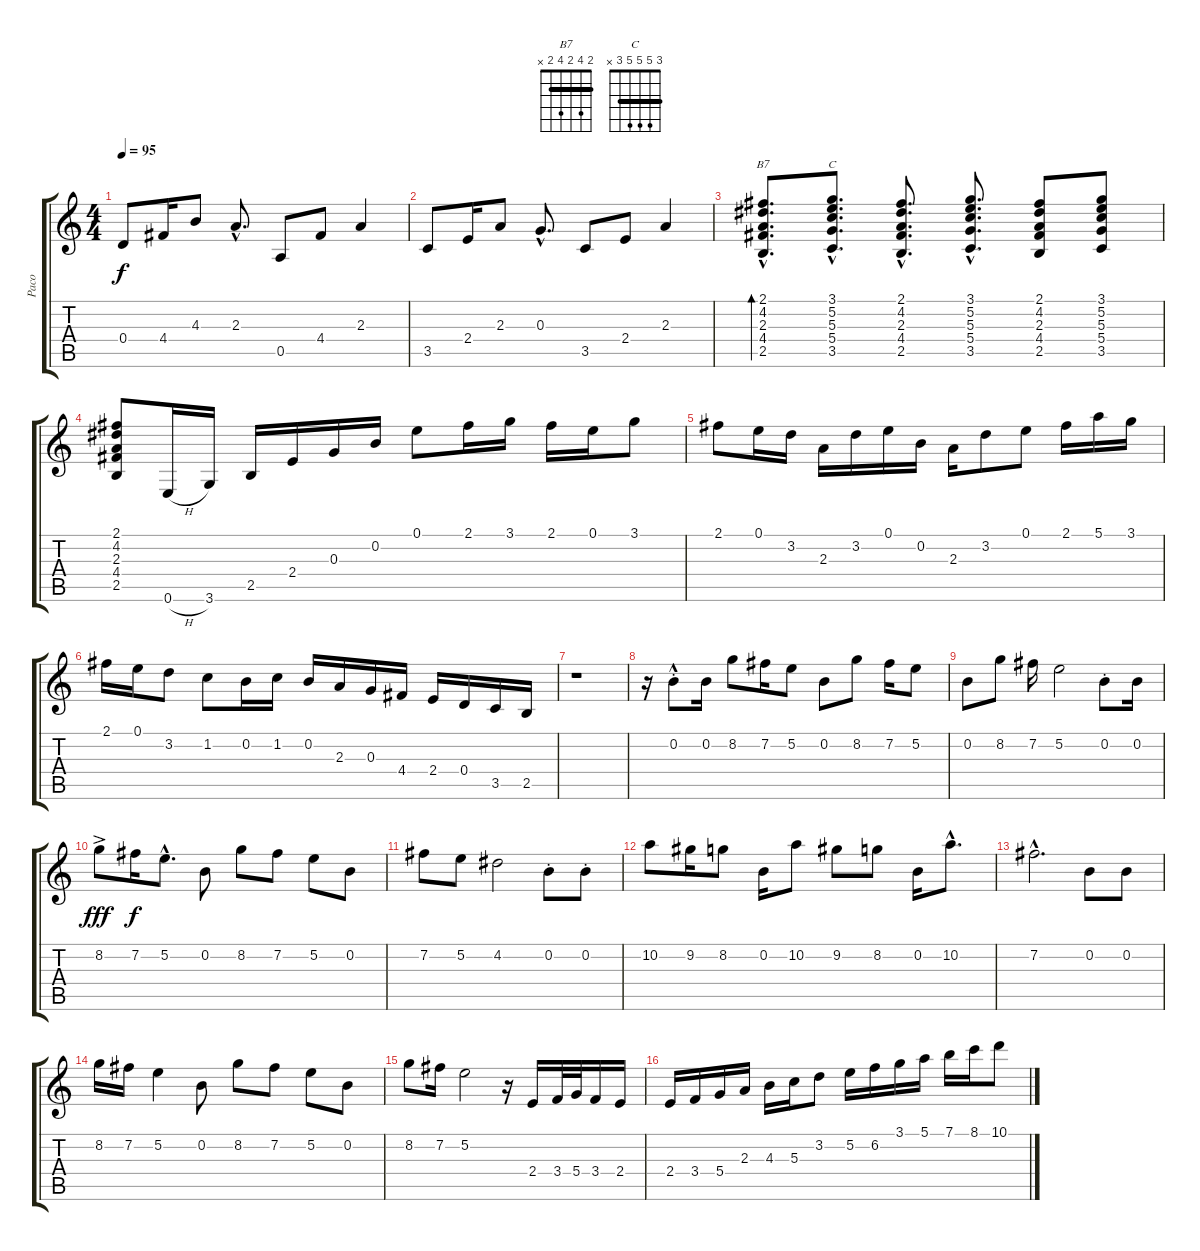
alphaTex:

\track ("Paco" "Paco") {instrument acousticguitarnylon}
\staff {score tabs}
\tuning (E4 B3 G3 D3 A2 E2) {hide}
\chord ("B7" 2 4 2 4 2 x) {barre 2}
\chord ("C" 3 5 5 5 3 x) {barre 3}
\ts (4 4)
\tempo 95
\clef g2
\ks c
0.4.8{dy f} 4.4.16 4.3.8 2.3{hac}.8{d} 0.5.8 4.4.8 2.3.4 |
3.5.8 2.4.16 2.3.8 0.3{hac}.8{d} 3.5.8 2.4.8 2.3.4 |
(2.1{hac} 4.2{hac} 2.3{hac} 4.4{hac} 2.5{hac}).8{d bd 60 ch "B7"} (3.1{hac} 5.2{hac} 5.3{hac} 5.4{hac} 3.5{hac}).8{d ch "C"} (2.1{hac} 4.2{hac} 2.3{hac} 4.4{hac} 2.5{hac}).8{d} (3.1{hac} 5.2{hac} 5.3{hac} 5.4{hac} 3.5{hac}).8{d} (2.1 4.2 2.3 4.4 2.5).8 (3.1 5.2 5.3 5.4 3.5).8 |
(2.1 4.2 2.3 4.4 2.5).8 0.6{h}.16 3.6.16 2.5.16 2.4.16 0.3.16 0.2.16 0.1.8 2.1.16 3.1.16 2.1.16 0.1.16 3.1.8 |
2.1.8 0.1.16 3.2.16 2.3.16 3.2.16 0.1.16 0.2.16 2.3.16 3.2.8 0.1.8 2.1.16 5.1.16 3.1.16 |
2.1.16 0.1.16 3.2.8 1.2.8 0.2.16 1.2.16 0.2.16 2.3.16 0.3.16 4.4.16 2.4.16 0.4.16 3.5.16 2.5.16 |
r.1 |
r.16 0.2{hac st}.8 0.2.16 8.2.8 7.2.16 5.2.8 0.2.8 8.2.8 7.2.16 5.2.8 |
0.2.8 8.2.8 7.2.16 5.2.2 0.2{st}.8 0.2.16 |
8.2{ac}.8{dy fff} 7.2.16{dy f} 5.2{hac}.8{d} 0.2.8 8.2.8 7.2.8 5.2.8 0.2.8 |
7.2.8 5.2.8 4.2.2 0.2{st}.8 0.2{st}.8 |
10.2.8 9.2.16 8.2.8 0.2.16 10.2.8 9.2.8 8.2.8 0.2.16 10.2{hac}.8{d} |
7.2{hac}.2{d} 0.2.8 0.2.8 |
8.2.16 7.2.16 5.2.4 0.2.8 8.2.8 7.2.8 5.2.8 0.2.8 |
8.2.8 7.2.16 5.2.2 r.16 2.4.16 3.4.32 5.4.32 3.4.16 2.4.16 |
2.4.16 3.4.16 5.4.16 2.3.16 4.3.16 5.3.16 3.2.8 5.2.16 6.2.16 3.1.16 5.1.16 7.1.16 8.1.16 10.1.8
